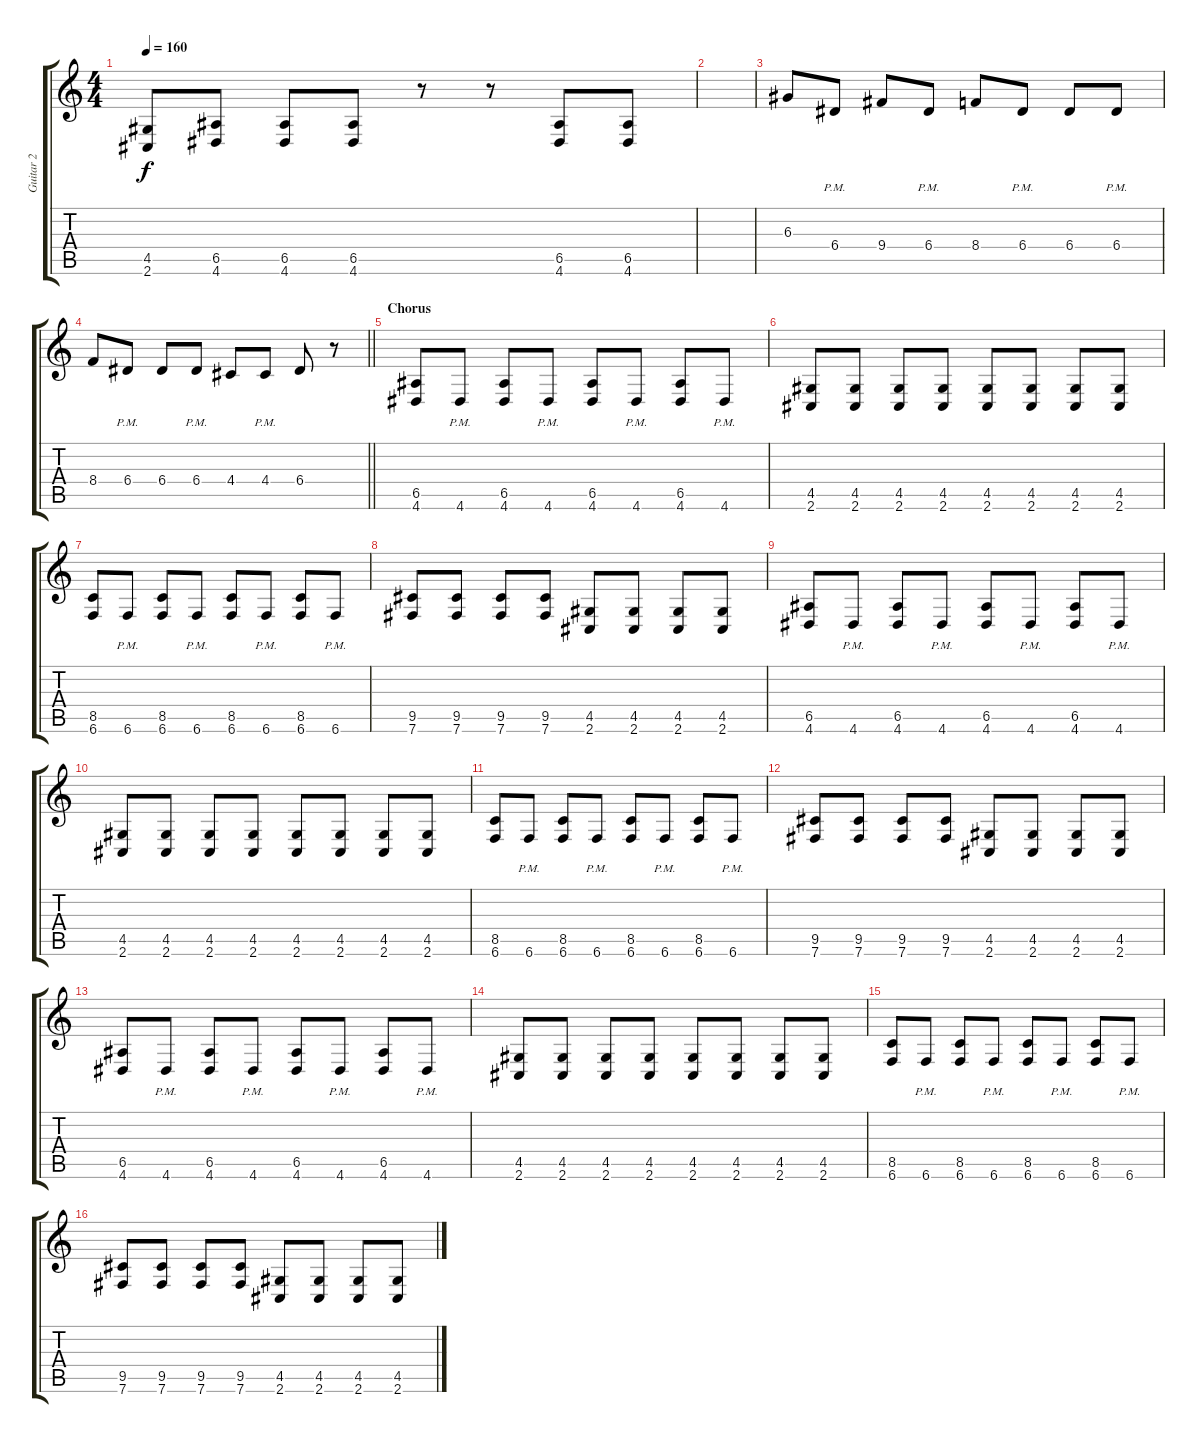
\track ("Guitar 2" "Guitar 2") {instrument distortionguitar}
\staff {score tabs}
\tuning (B3 Gb3 D3 A2 E2 B1) {hide}
\ts (4 4)
\tempo 160
\clef g2
\ks c
(4.5 2.6).8{dy f} (6.5 4.6).8 (6.5 4.6).8 (6.5 4.6).8 r.8 r.8 (6.5 4.6).8 (6.5 4.6).8 |
|
6.3.8 6.4{pm}.8 9.4.8 6.4{pm}.8 8.4.8 6.4{pm}.8 6.4.8 6.4{pm}.8 |
\barLineRight lightlight
8.4.8 6.4{pm}.8 6.4.8 6.4{pm}.8 4.4.8 4.4{pm}.8 6.4.8 r.8 |
\section ("" "Chorus")
(6.5 4.6).8 4.6{pm}.8 (6.5 4.6).8 4.6{pm}.8 (6.5 4.6).8 4.6{pm}.8 (6.5 4.6).8 4.6{pm}.8 |
(4.5 2.6).8 (4.5 2.6).8 (4.5 2.6).8 (4.5 2.6).8 (4.5 2.6).8 (4.5 2.6).8 (4.5 2.6).8 (4.5 2.6).8 |
(8.5 6.6).8 6.6{pm}.8 (8.5 6.6).8 6.6{pm}.8 (8.5 6.6).8 6.6{pm}.8 (8.5 6.6).8 6.6{pm}.8 |
(9.5 7.6).8 (9.5 7.6).8 (9.5 7.6).8 (9.5 7.6).8 (4.5 2.6).8 (4.5 2.6).8 (4.5 2.6).8 (4.5 2.6).8 |
(6.5 4.6).8 4.6{pm}.8 (6.5 4.6).8 4.6{pm}.8 (6.5 4.6).8 4.6{pm}.8 (6.5 4.6).8 4.6{pm}.8 |
(4.5 2.6).8 (4.5 2.6).8 (4.5 2.6).8 (4.5 2.6).8 (4.5 2.6).8 (4.5 2.6).8 (4.5 2.6).8 (4.5 2.6).8 |
(8.5 6.6).8 6.6{pm}.8 (8.5 6.6).8 6.6{pm}.8 (8.5 6.6).8 6.6{pm}.8 (8.5 6.6).8 6.6{pm}.8 |
(9.5 7.6).8 (9.5 7.6).8 (9.5 7.6).8 (9.5 7.6).8 (4.5 2.6).8 (4.5 2.6).8 (4.5 2.6).8 (4.5 2.6).8 |
(6.5 4.6).8 4.6{pm}.8 (6.5 4.6).8 4.6{pm}.8 (6.5 4.6).8 4.6{pm}.8 (6.5 4.6).8 4.6{pm}.8 |
(4.5 2.6).8 (4.5 2.6).8 (4.5 2.6).8 (4.5 2.6).8 (4.5 2.6).8 (4.5 2.6).8 (4.5 2.6).8 (4.5 2.6).8 |
(8.5 6.6).8 6.6{pm}.8 (8.5 6.6).8 6.6{pm}.8 (8.5 6.6).8 6.6{pm}.8 (8.5 6.6).8 6.6{pm}.8 |
(9.5 7.6).8 (9.5 7.6).8 (9.5 7.6).8 (9.5 7.6).8 (4.5 2.6).8 (4.5 2.6).8 (4.5 2.6).8 (4.5 2.6).8
